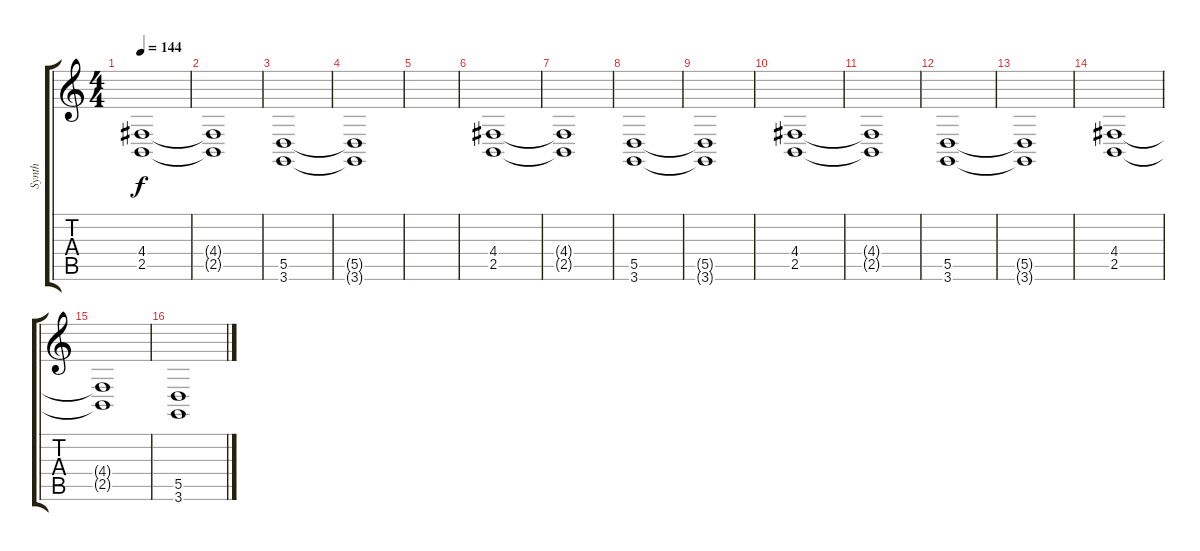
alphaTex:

\track ("Synth" "Synth") {instrument stringensemble1}
\staff {score tabs}
\tuning (E4 B3 G3 D3 A2 E2) {hide}
\ts (4 4)
\tempo 144
\clef g2
\ks c
(4.4 2.5).1{dy f} |
(4.4{t} 2.5{t}).1 |
(5.5 3.6).1 |
(5.5{t} 3.6{t}).1 |
|
(4.4 2.5).1 |
(4.4{t} 2.5{t}).1 |
(5.5 3.6).1 |
(5.5{t} 3.6{t}).1 |
(4.4 2.5).1 |
(4.4{t} 2.5{t}).1 |
(5.5 3.6).1 |
(5.5{t} 3.6{t}).1 |
(4.4 2.5).1 |
(4.4{t} 2.5{t}).1 |
(5.5 3.6).1
